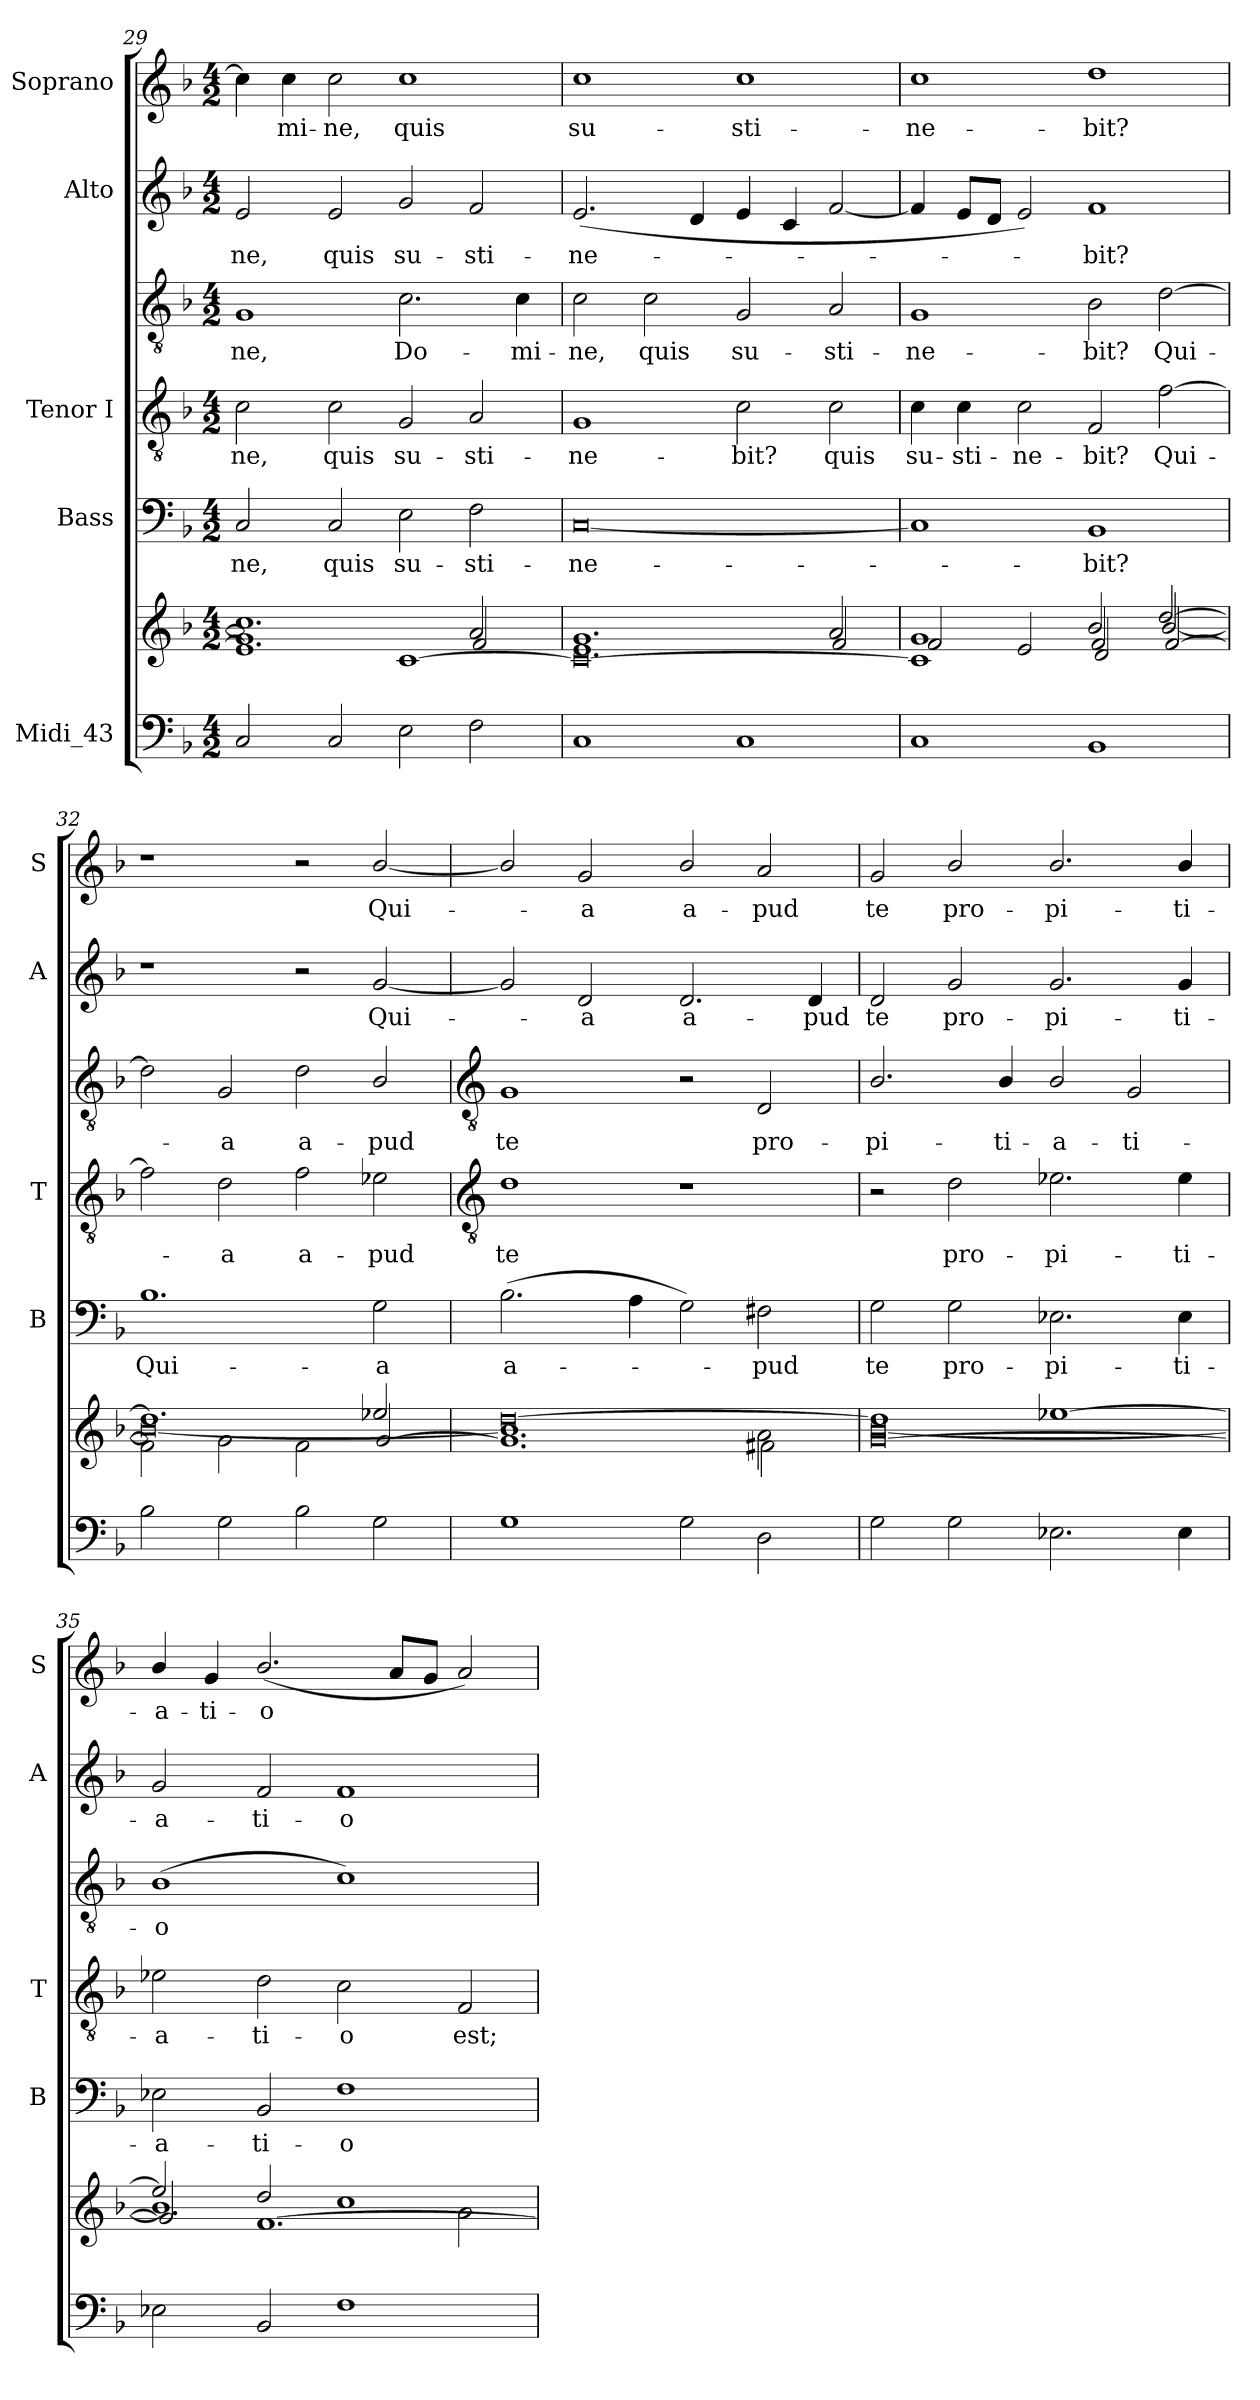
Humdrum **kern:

**kern	**kern	**kern	**text	**kern	**text	**kern	**text	**kern	**text	**kern	**text
*part5	*part5	*part4	*part4	*part3	*part3	*part3	*part3	*part2	*part2	*part1	*part1
*staff7	*staff6	*staff5	*staff5	*staff4	*staff4	*staff3	*staff3	*staff2	*staff2	*staff1	*staff1
*I"Midi_43	*	*I"Bass	*	*I"Tenor I	*	*	*	*I"Alto	*	*I"Soprano	*
*	*	*I'B	*	*I'T	*	*	*	*I'A	*	*I'S	*
*clefF4	*clefG2	*clefF4	*	*clefGv2	*	*clefGv2	*	*clefG2	*	*clefG2	*
*k[b-]	*k[b-]	*k[b-]	*	*k[b-]	*	*k[b-]	*	*k[b-]	*	*k[b-]	*
*F:	*F:	*F:	*	*F:	*	*F:	*	*F:	*	*F:	*
*M4/2	*M4/2	*M4/2	*	*M4/2	*	*M4/2	*	*M4/2	*	*M4/2	*
=29	=29	=29	=29	=29	=29	=29	=29	=29	=29	=29	=29
*	*^	*	*	*	*	*	*	*	*	*	*
*	*	*^	*	*	*	*	*	*	*	*	*	*
!	!	!	!	!	!LO:LY:b	!	!LO:LY:b	!	!LO:LY:b	!	!LO:LY:b	!	!
2C	1.cc/]	1.g\]	1e\]	2C	-ne,	2c	-ne,	1G	-ne,	2e	-ne,	4cc]	.
!	!	!	!	!	!	!	!	!	!	!	!	!	!LO:LY:b
.	.	.	.	.	.	.	.	.	.	.	.	4cc	mi-
!	!	!	!	!	!LO:LY:b	!	!LO:LY:b	!	!	!	!LO:LY:b	!	!LO:LY:b
2C	.	.	.	2C	quis	2c	quis	.	.	2e	quis	2cc	-ne,
!	!	!	!	!	!LO:LY:b	!	!LO:LY:b	!	!LO:LY:b	!	!LO:LY:b	!	!LO:LY:b
2E	.	.	[1c\	2E	su-	2G	su-	2.c	Do-	2g	su-	1cc	quis
!	!	!	!	!	!LO:LY:b	!	!LO:LY:b	!	!	!	!LO:LY:b	!	!
2F	2a/	2f/	.	2F	-sti-	2A	-sti-	.	.	2f	-sti-	.	.
!	!	!	!	!	!	!	!	!	!LO:LY:b	!	!	!	!
.	.	.	.	.	.	.	.	4c	-mi-	.	.	.	.
=30	=30	=30	=30	=30	=30	=30	=30	=30	=30	=30	=30	=30	=30
!	!	!	!	!	!LO:LY:b	!	!LO:LY:b	!	!LO:LY:b	!	!LO:LY:b	!	!LO:LY:b
1C	1.g/	1.e\	0c\_	[0C	-ne-	1G	-ne-	2c	-ne,	(<2.e	-ne-	1cc	su-
!	!	!	!	!	!	!	!	!	!LO:LY:b	!	!	!	!
.	.	.	.	.	.	.	.	2c	quis	.	.	.	.
.	.	.	.	.	.	.	.	.	.	4d	.	.	.
!	!	!	!	!	!	!	!LO:LY:b	!	!LO:LY:b	!	!	!	!LO:LY:b
1C	.	.	.	.	.	2c	-bit?	2G	su-	4e	.	1cc	-sti-
.	.	.	.	.	.	.	.	.	.	4c	.	.	.
!	!	!	!	!	!	!	!LO:LY:b	!	!LO:LY:b	!	!	!	!
.	2a/	2f/	.	.	.	2c	quis	2A	-sti-	[2f	.	.	.
=31	=31	=31	=31	=31	=31	=31	=31	=31	=31	=31	=31	=31	=31
!	!	!	!	!	!	!	!LO:LY:b	!	!LO:LY:b	!	!	!	!LO:LY:b
1C	1g/	2f/	1c\]	1C]	.	4c	su-	1G	ne-	4f]	.	1cc	-ne-
!	!	!	!	!	!	!	!LO:LY:b	!	!	!	!	!	!
.	.	.	.	.	.	4c	-sti-	.	.	8eL	.	.	.
.	.	.	.	.	.	.	.	.	.	8dJ	.	.	.
!	!	!	!	!	!	!	!LO:LY:b	!	!	!	!	!	!
.	.	2e/	.	.	.	2c	-ne-	.	.	2e)	.	.	.
!	!	!	!	!	!LO:LY:b	!	!LO:LY:b	!	!LO:LY:b	!	!LO:LY:b	!	!LO:LY:b
1BB-	2b-/	2f/	2d/	1BB-	bit?	2F	-bit?	2B-	-bit?	1f	bit?	1dd	-bit?
!	!	!	!	!	!	!	!LO:LY:b	!	!LO:LY:b	!	!	!	!
.	[2dd/	[2b-/	[2f/	.	.	[2f	Qui-	[2d	Qui-	.	.	.	.
=32	=32	=32	=32	=32	=32	=32	=32	=32	=32	=32	=32	=32	=32
!	!	!	!	!	!LO:LY:b	!	!	!	!	!	!	!	!
2B-	1.dd/]	0b-\_	2f\]	1.B-	Qui-	2f]	.	2d]	.	1r	.	1r	.
!	!	!	!	!	!	!	!LO:LY:b	!	!LO:LY:b	!	!	!	!
2G	.	.	2g\	.	.	2d	a	2G	a	.	.	.	.
!	!	!	!	!	!	!	!LO:LY:b	!	!LO:LY:b	!	!	!	!
2B-	.	.	2f\	.	.	2f	a-	2d	a-	2r	.	2r	.
!	!	!	!	!	!LO:LY:b	!	!LO:LY:b	!	!LO:LY:b	!	!LO:LY:b	!	!LO:LY:b
2G	2ee-X/	.	[2g/	2G	-a	2e-X	-pud	2B-/	-pud	[2g	Qui-	[2b-/	Qui-
!!LO:LB:g=z
=33	=33	=33	=33	=33	=33	=33	=33	=33	=33	=33	=33	=33	=33
*	*	*	*	*	*	*clefGv2	*	*clefGv2	*	*	*	*	*
!	!	!	!	!	!LO:LY:b	!	!LO:LY:b	!	!LO:LY:b	!	!	!	!
1G	[0dd/	1.b-\]	1.g\]	(>2.B-	a-	1d	-te	1G	te	2g]	.	2b-/]	.
!	!	!	!	!	!	!	!	!	!	!	!LO:LY:b	!	!LO:LY:b
.	.	.	.	.	.	.	.	.	.	2d	a	2g	a
.	.	.	.	4A	.	.	.	.	.	.	.	.	.
!	!	!	!	!	!	!	!	!	!	!	!LO:LY:b	!	!LO:LY:b
2G	.	.	.	2G)	.	1r	.	2r	.	2.d	a-	2b-/	a-
!	!	!	!	!	!LO:LY:b	!	!	!	!LO:LY:b	!	!	!	!LO:LY:b
2D	.	2a\	2f#X\	2F#X	pud	.	.	2D	pro-	.	.	2a	-pud
!	!	!	!	!	!	!	!	!	!	!	!LO:LY:b	!	!
.	.	.	.	.	.	.	.	.	.	4d	-pud	.	.
=34	=34	=34	=34	=34	=34	=34	=34	=34	=34	=34	=34	=34	=34
!	!	!	!	!	!LO:LY:b	!	!	!	!LO:LY:b	!	!LO:LY:b	!	!LO:LY:b
2G	1dd/]	[0b-\	[0g\	2G	te	2r	.	2.B-/	pi-	2d	te	2g	te
!	!	!	!	!	!LO:LY:b	!	!LO:LY:b	!	!	!	!LO:LY:b	!	!LO:LY:b
2G	.	.	.	2G	pro-	2d	-pro-	.	.	2g	pro-	2b-/	pro-
!	!	!	!	!	!	!	!	!	!LO:LY:b	!	!	!	!
.	.	.	.	.	.	.	.	4B-/	-ti-	.	.	.	.
!	!	!	!	!	!LO:LY:b	!	!LO:LY:b	!	!LO:LY:b	!	!LO:LY:b	!	!LO:LY:b
2.E-X	[1ee-X/	.	.	2.E-X	-pi-	2.e-X	-pi-	2B-/	-a-	2.g	-pi-	2.b-/	-pi-
!	!	!	!	!	!	!	!	!	!LO:LY:b	!	!	!	!
.	.	.	.	.	.	.	.	2G	-ti-	.	.	.	.
!	!	!	!	!	!LO:LY:b	!	!LO:LY:b	!	!	!	!LO:LY:b	!	!LO:LY:b
4E-	.	.	.	4E-	-ti-	4e-	-ti-	.	.	4g	-ti-	4b-/	-ti-
=35	=35	=35	=35	=35	=35	=35	=35	=35	=35	=35	=35	=35	=35
!	!	!	!	!	!LO:LY:b	!	!LO:LY:b	!	!LO:LY:b	!	!LO:LY:b	!	!LO:LY:b
2E-X	2ee-/]	1.b-\]	2g/]	2E-X	-a-	2e-X	a-	(>1B-	-o	2g	-a-	4b-/	-a-
!	!	!	!	!	!	!	!	!	!	!	!	!	!LO:LY:b
.	.	.	.	.	.	.	.	.	.	.	.	4g	-ti-
!	!	!	!	!	!LO:LY:b	!	!LO:LY:b	!	!	!	!LO:LY:b	!	!LO:LY:b
2BB-	2dd/	.	[1.f\	2BB-	-ti-	2d	-ti-	.	.	2f	-ti-	(<2.b-/	-o
!	!	!	!	!	!LO:LY:b	!	!LO:LY:b	!	!	!	!LO:LY:b	!	!
1F	1cc/	.	.	1F	-o	2c	-o	1c)	.	1f	-o	.	.
.	.	.	.	.	.	.	.	.	.	.	.	8aL	.
.	.	.	.	.	.	.	.	.	.	.	.	8gJ	.
!	!	!	!	!	!	!	!LO:LY:b	!	!	!	!	!	!
.	.	2a\	.	.	.	2F	est;	.	.	.	.	2a)	.
*	*v	*v	*v	*	*	*	*	*	*	*	*	*	*
=	=	=	=	=	=	=	=	=	=	=	=
*-	*-	*-	*-	*-	*-	*-	*-	*-	*-	*-	*-
